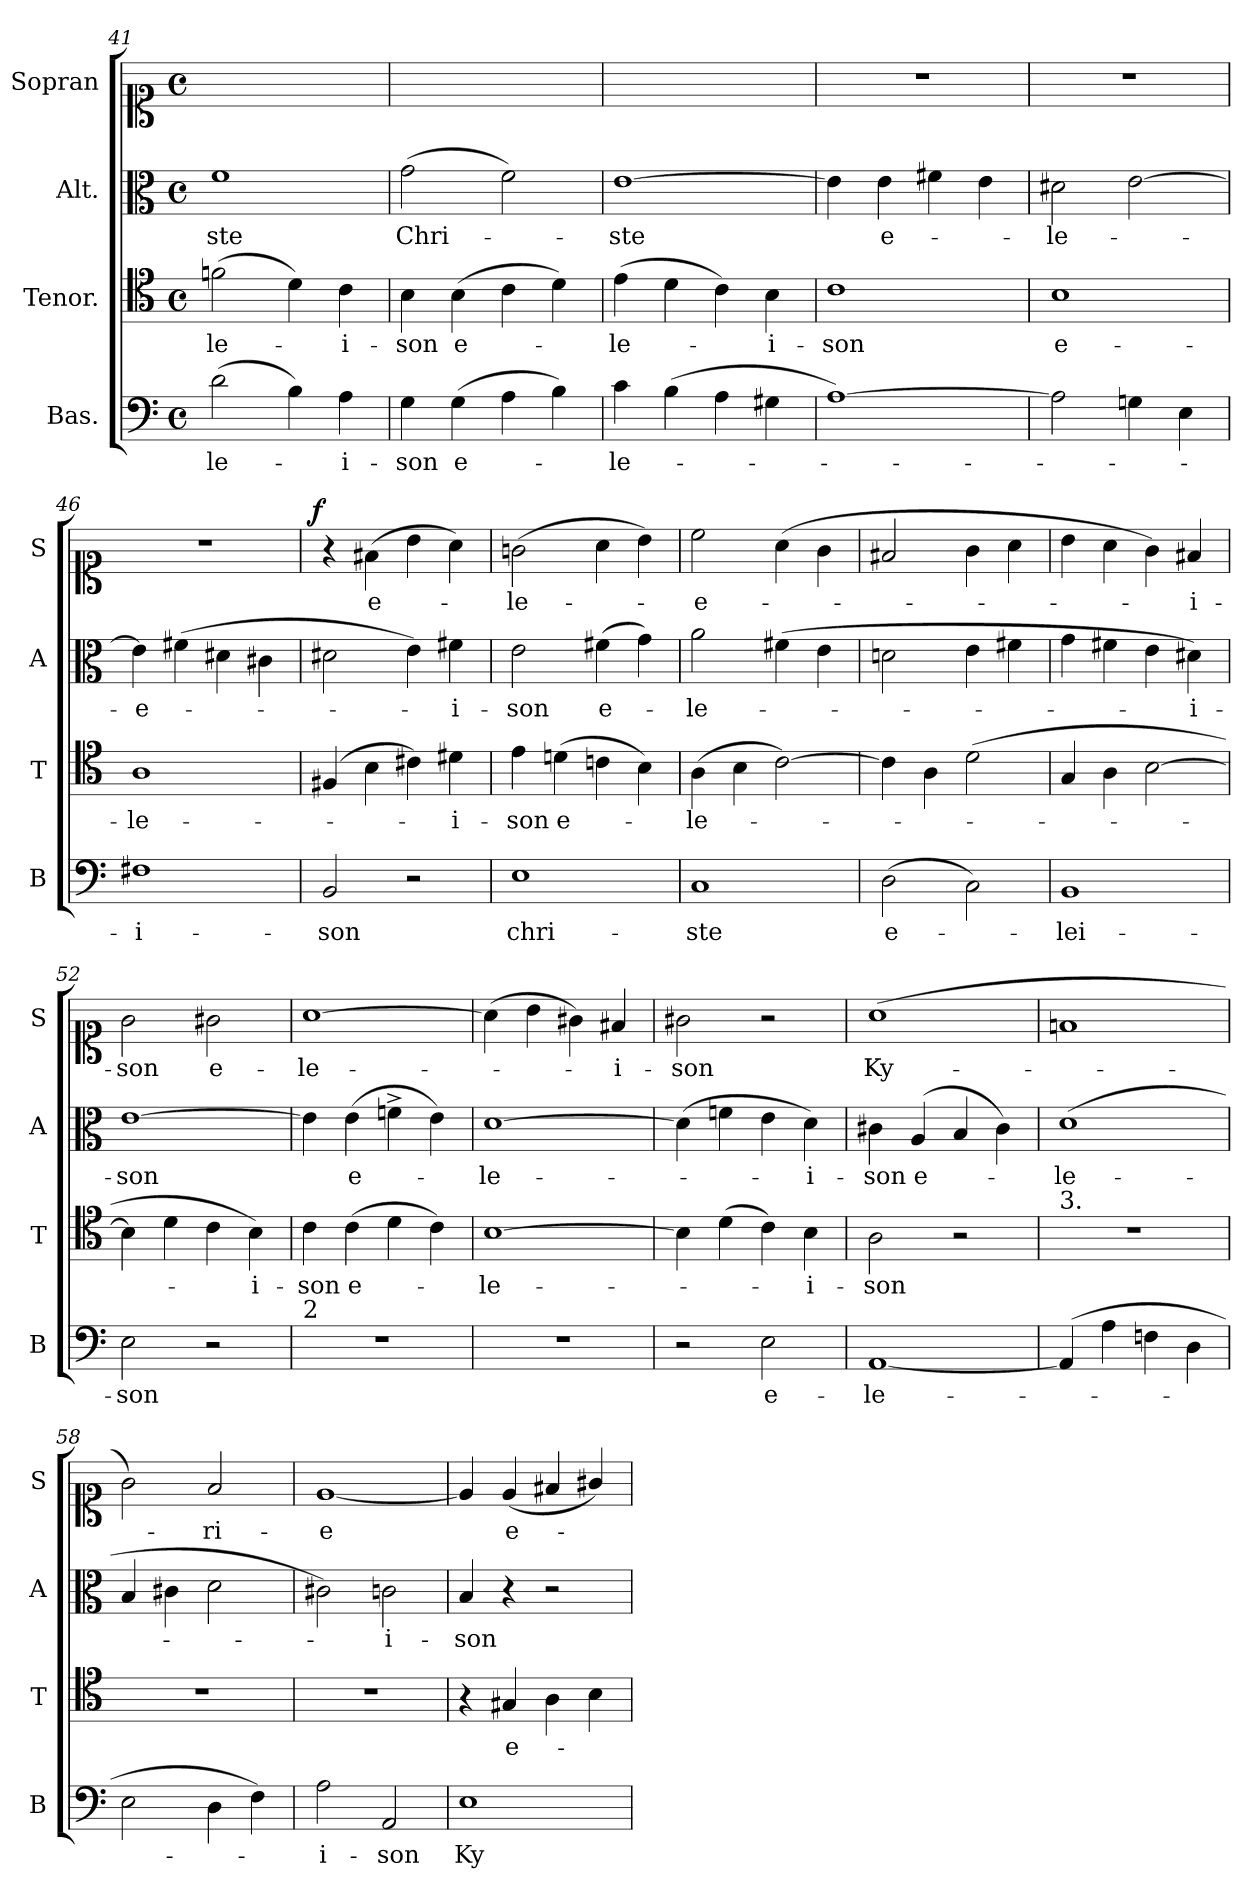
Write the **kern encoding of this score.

**kern	**text	**kern	**text	**kern	**text	**kern	**text	**dynam
*part4	*part4	*part3	*part3	*part2	*part2	*part1	*part1	*part1
*staff4	*staff4	*staff3	*staff3	*staff2	*staff2	*staff1	*staff1	*staff1
*I"Bas.	*	*I"Tenor.	*	*I"Alt.	*	*I"Sopran	*	*
*I'B	*	*I'T	*	*I'A	*	*I'S	*	*
*clefF4	*	*clefC4	*	*clefC3	*	*clefC1	*	*
*k[]	*	*k[]	*	*k[]	*	*k[]	*	*
*M4/4	*	*M4/4	*	*M4/4	*	*M4/4	*	*
*met(c)	*	*met(c)	*	*met(c)	*	*met(c)	*	*
=41	=41	=41	=41	=41	=41	=41	=41	=41
(2d\	-le-	(2fn\	-le-	1f\	-ste	1ryy	.	.
4B\)	.	4d\)	.	.	.	.	.	.
4A\	-i-	4c\	-i-	.	.	.	.	.
=42	=42	=42	=42	=42	=42	=42	=42	=42
4G\	-son	4B\	-son	(2g\	Chri-	1ryy	.	.
(4G\	e-	(4B\	e-	.	.	.	.	.
4A\	.	4c\	.	2f\)	.	.	.	.
4B\)	.	4d\)	.	.	.	.	.	.
=43	=43	=43	=43	=43	=43	=43	=43	=43
4c\	-le-	(4e\	-le-	[1e\	-ste	1ryy	.	.
(4B\	.	4d\	.	.	.	.	.	.
4A\	.	4c\)	.	.	.	.	.	.
4G#X\	.	4B\	-i-	.	.	.	.	.
=44	=44	=44	=44	=44	=44	=44	=44	=44
[1A\)	.	1c\	-son	4e\]	.	1r	.	.
.	.	.	.	4e\	e-	.	.	.
.	.	.	.	4f#X\	.	.	.	.
.	.	.	.	4e\	.	.	.	.
=45	=45	=45	=45	=45	=45	=45	=45	=45
2A\]	.	1B\	e-	2d#X\	-le-	1r	.	.
4Gn\	.	.	.	[2e\	.	.	.	.
4E\	.	.	.	.	.	.	.	.
=46	=46	=46	=46	=46	=46	=46	=46	=46
1F#X\	i-	1A\	-le-	4e\]	-e-	1r	.	.
.	.	.	.	(4f#X\	.	.	.	.
.	.	.	.	4d#X\	.	.	.	.
.	.	.	.	4c#X\	.	.	.	.
=47	=47	=47	=47	=47	=47	=47	=47	=47
!	!	!	!	!	!	!	!	!LO:DY:a:rj
2BB/	-son	(4F#X/	.	2d#X\	.	4r	.	f
.	.	4B\	.	.	.	(4f#X\	e-	.
2r	.	4c#X\)	.	4e\)	.	4b\	.	.
.	.	4d#X\	-i-	4f#X\	-i-	4a\)	.	.
=48	=48	=48	=48	=48	=48	=48	=48	=48
1E\	chri-	4e\	-son	2e\	-son	(2gn\	-le-	.
.	.	(4dn\	e-	.	.	.	.	.
.	.	4cn\	.	(4f#X\	e-	4a\	.	.
.	.	4B\)	.	4g\)	.	4b\)	.	.
=49	=49	=49	=49	=49	=49	=49	=49	=49
1C/	-ste	(4A\	-le-	2a\	-le-	2cc\	-e-	.
.	.	4B\	.	.	.	.	.	.
.	.	[2c\)	.	(4f#X\	.	(4a\	.	.
.	.	.	.	4e\	.	4g\	.	.
=50	=50	=50	=50	=50	=50	=50	=50	=50
(2D\	e-	4c\]	.	2dn\	.	2f#X/	.	.
.	.	4A\	.	.	.	.	.	.
2C\)	.	(2d\	.	4e\	.	4g\	.	.
.	.	.	.	4f#X\	.	4a\	.	.
=51	=51	=51	=51	=51	=51	=51	=51	=51
1BB/	-lei-	4G/	.	4g\	.	4b\	.	.
.	.	4A\	.	4f#X\	.	4a\	.	.
.	.	[2B\	.	4e\	.	4g\)	.	.
.	.	.	.	4d#X\)	-i-	4f#X/	-i-	.
=52	=52	=52	=52	=52	=52	=52	=52	=52
2E\	-son	4B\]	.	[1e\	-son	2g\	-son	.
.	.	4d\	.	.	.	.	.	.
2r	.	4c\	.	.	.	2g#X\	e-	.
.	.	4B\)	-i-	.	.	.	.	.
=53	=53	=53	=53	=53	=53	=53	=53	=53
!LO:TX:a:t=2	!	!	!	!	!	!	!	!
1r	.	4c\	-son	4e\]	.	[1a\	-le-	.
.	.	(4c\	e-	(4e\	e-	.	.	.
.	.	4d\	.	4fn^\	.	.	.	.
.	.	4c\)	.	4e\)	.	.	.	.
=54	=54	=54	=54	=54	=54	=54	=54	=54
1r	.	[1B\	le-	[1d\	-le-	(4a\]	.	.
.	.	.	.	.	.	4b\	.	.
.	.	.	.	.	.	4g#X\)	.	.
.	.	.	.	.	.	4f#X/	-i-	.
=55	=55	=55	=55	=55	=55	=55	=55	=55
2r	.	4B\]	.	(4d\]	.	2g#X\	-son	.
.	.	(4d\	.	4fn\	.	.	.	.
2E\	e-	4c\)	.	4e\	.	2r	.	.
.	.	4B\	i-	4d\)	-i-	.	.	.
=56	=56	=56	=56	=56	=56	=56	=56	=56
[1AA/	-le-	2A\	-son	4c#X\	-son	(1a\	Ky-	.
.	.	.	.	(4A/	e-	.	.	.
.	.	2r	.	4B/	.	.	.	.
.	.	.	.	4c#\)	.	.	.	.
=57	=57	=57	=57	=57	=57	=57	=57	=57
!	!	!LO:TX:a:t=3.	!	!	!	!	!	!
(4AA/]	.	1r	.	(1d\	-le-	1fn/	.	.
4A\	.	.	.	.	.	.	.	.
4Fn\	.	.	.	.	.	.	.	.
4D\	.	.	.	.	.	.	.	.
=58	=58	=58	=58	=58	=58	=58	=58	=58
2E\	.	1r	.	4B/	.	2g\)	.	.
.	.	.	.	4c#X\	.	.	.	.
4D\	.	.	.	2d\	.	2f/	-ri-	.
4F\)	.	.	.	.	.	.	.	.
=59	=59	=59	=59	=59	=59	=59	=59	=59
2A\	-i-	1r	.	2c#X\)	.	[1e/	-e	.
2AA/	-son	.	.	2cn\	i-	.	.	.
=60	=60	=60	=60	=60	=60	=60	=60	=60
1E\	Ky-	4r	.	4B/	-son	4e/]	.	.
.	.	4G#X/	e-	4r	.	(>4e/	e-	.
.	.	4A\	.	2r	.	4f#X/	.	.
.	.	4B\	.	.	.	4g#X/)	.	.
=	=	=	=	=	=	=	=	=
*-	*-	*-	*-	*-	*-	*-	*-	*-
